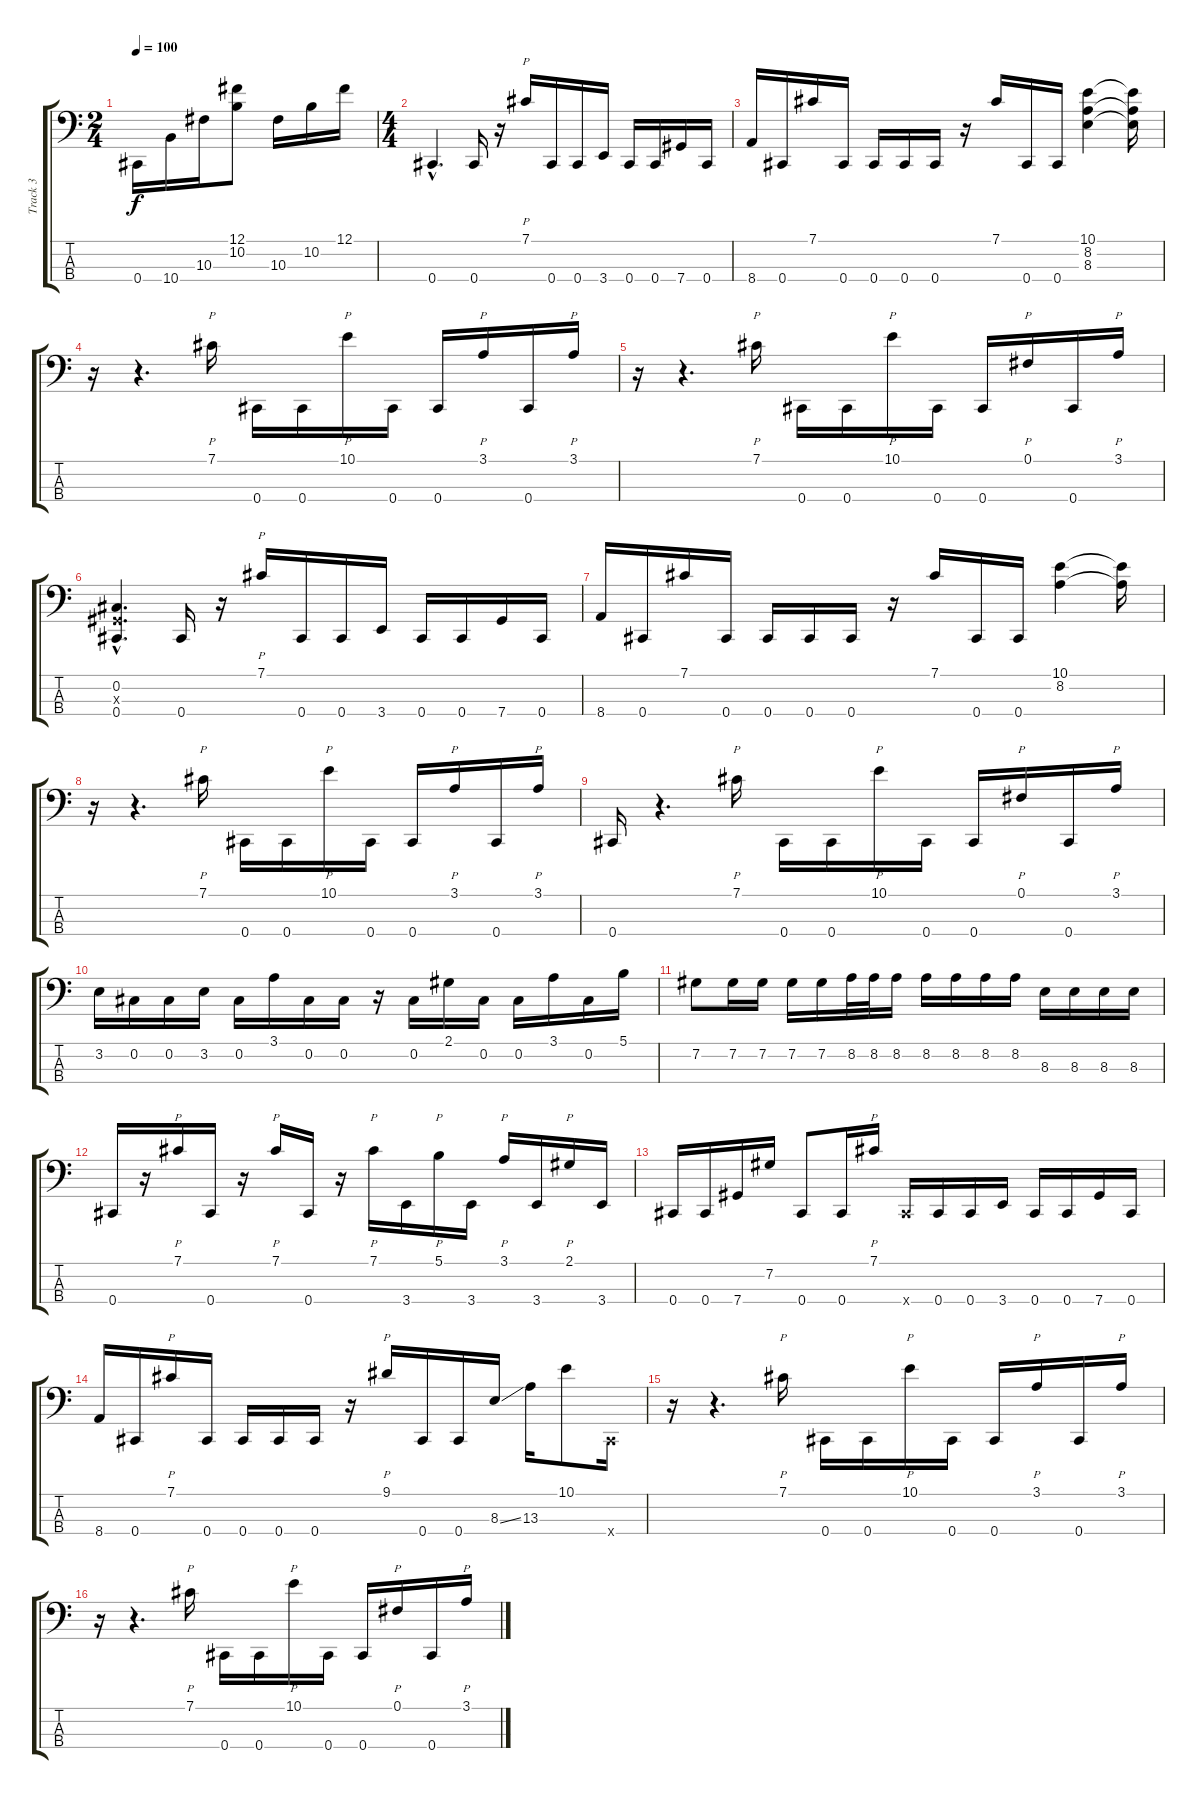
\track ("Track 3" "Track 3") {instrument slapbass1}
\staff {score tabs}
\tuning (Gb2 Db2 Ab1 Db1) {hide}
\ts (2 4)
\tempo 100
\clef f4
\ks c
0.4.16{dy f} 10.4.16 10.3.16 (12.1 10.2).8 10.3.16 10.2.16 12.1.16 |
\ts (4 4)
0.4{hac}.4{d} 0.4.16 r.16 7.1.16{p} 0.4.16 0.4.16 3.4.16 0.4.16 0.4.16 7.4.16 0.4.16 |
8.4.16 0.4.16 7.1.16 0.4.16 0.4.16 0.4.16 0.4.16 r.16 7.1.16 0.4.16 0.4.16 (10.1 8.2 8.3).4 (10.1{t} 8.2{t} 8.3{t}).16 |
r.16 r.4{d} 7.1.16{p} 0.4.16 0.4.16 10.1.16{p} 0.4.16 0.4.16 3.1.16{p} 0.4.16 3.1.16{p} |
r.16 r.4{d} 7.1.16{p} 0.4.16 0.4.16 10.1.16{p} 0.4.16 0.4.16 0.1.16{p} 0.4.16 3.1.16{p} |
(0.2{hac} 0.3{hac x} 0.4{hac}).4{d} 0.4.16 r.16 7.1.16{p} 0.4.16 0.4.16 3.4.16 0.4.16 0.4.16 7.4.16 0.4.16 |
8.4.16 0.4.16 7.1.16 0.4.16 0.4.16 0.4.16 0.4.16 r.16 7.1.16 0.4.16 0.4.16 (10.1 8.2).4 (10.1{t} 8.2{t}).16 |
r.16 r.4{d} 7.1.16{p} 0.4.16 0.4.16 10.1.16{p} 0.4.16 0.4.16 3.1.16{p} 0.4.16 3.1.16{p} |
0.4.16 r.4{d} 7.1.16{p} 0.4.16 0.4.16 10.1.16{p} 0.4.16 0.4.16 0.1.16{p} 0.4.16 3.1.16{p} |
3.2.16{instrument electricbassfinger} 0.2.16 0.2.16 3.2.16 0.2.16 3.1.16 0.2.16 0.2.16 r.16 0.2.16 2.1.16 0.2.16 0.2.16 3.1.16 0.2.16 5.1.16 |
7.2.8 7.2.16 7.2.16 7.2.16 7.2.16 8.2.32 8.2.32 8.2.16 8.2.16 8.2.16 8.2.16 8.2.16 8.3.16 8.3.16 8.3.16 8.3.16 |
0.4.16{instrument slapbass1} r.16 7.1.16{p} 0.4.16 r.16 7.1.16{p} 0.4.16 r.16 7.1.16{p} 3.4.16 5.1.16{p} 3.4.16 3.1.16{p} 3.4.16 2.1.16{p} 3.4.16 |
0.4.16 0.4.16 7.4.16 7.2.16 0.4.8 0.4.16 7.1.16{p} 0.4{x}.16 0.4.16 0.4.16 3.4.16 0.4.16 0.4.16 7.4.16 0.4.16 |
8.4.16 0.4.16 7.1.16{p} 0.4.16 0.4.16 0.4.16 0.4.16 r.16 9.1.16{p} 0.4.16 0.4.16 8.3{ss}.16 13.3.16 10.1.8 0.4{x}.16 |
r.16 r.4{d} 7.1.16{p} 0.4.16 0.4.16 10.1.16{p} 0.4.16 0.4.16 3.1.16{p} 0.4.16 3.1.16{p} |
r.16 r.4{d} 7.1.16{p} 0.4.16 0.4.16 10.1.16{p} 0.4.16 0.4.16 0.1.16{p} 0.4.16 3.1.16{p}
